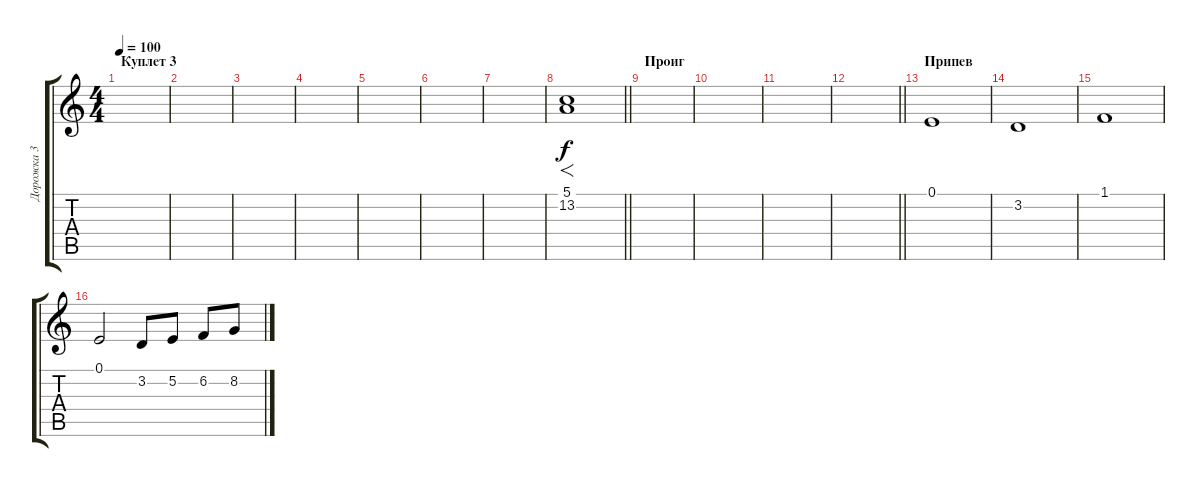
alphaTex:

\track ("Дорожка 3" "Дорожка 3") {instrument stringensemble1}
\staff {score tabs}
\tuning (E4 B3 G3 D3 A2 E2) {hide}
\ts (4 4)
\section ("" "Куплет 3")
\tempo 100
\clef g2
\ks c
|
|
|
|
|
|
|
\barLineRight lightlight
(5.1 13.2).1{f} |
\section ("" "Проиг")
|
|
|
\barLineRight lightlight
|
\section ("" "Припев")
0.1.1{instrument synthstrings1} |
3.2.1 |
1.1.1 |
0.1.2 3.2.8 5.2.8 6.2.8 8.2.8
